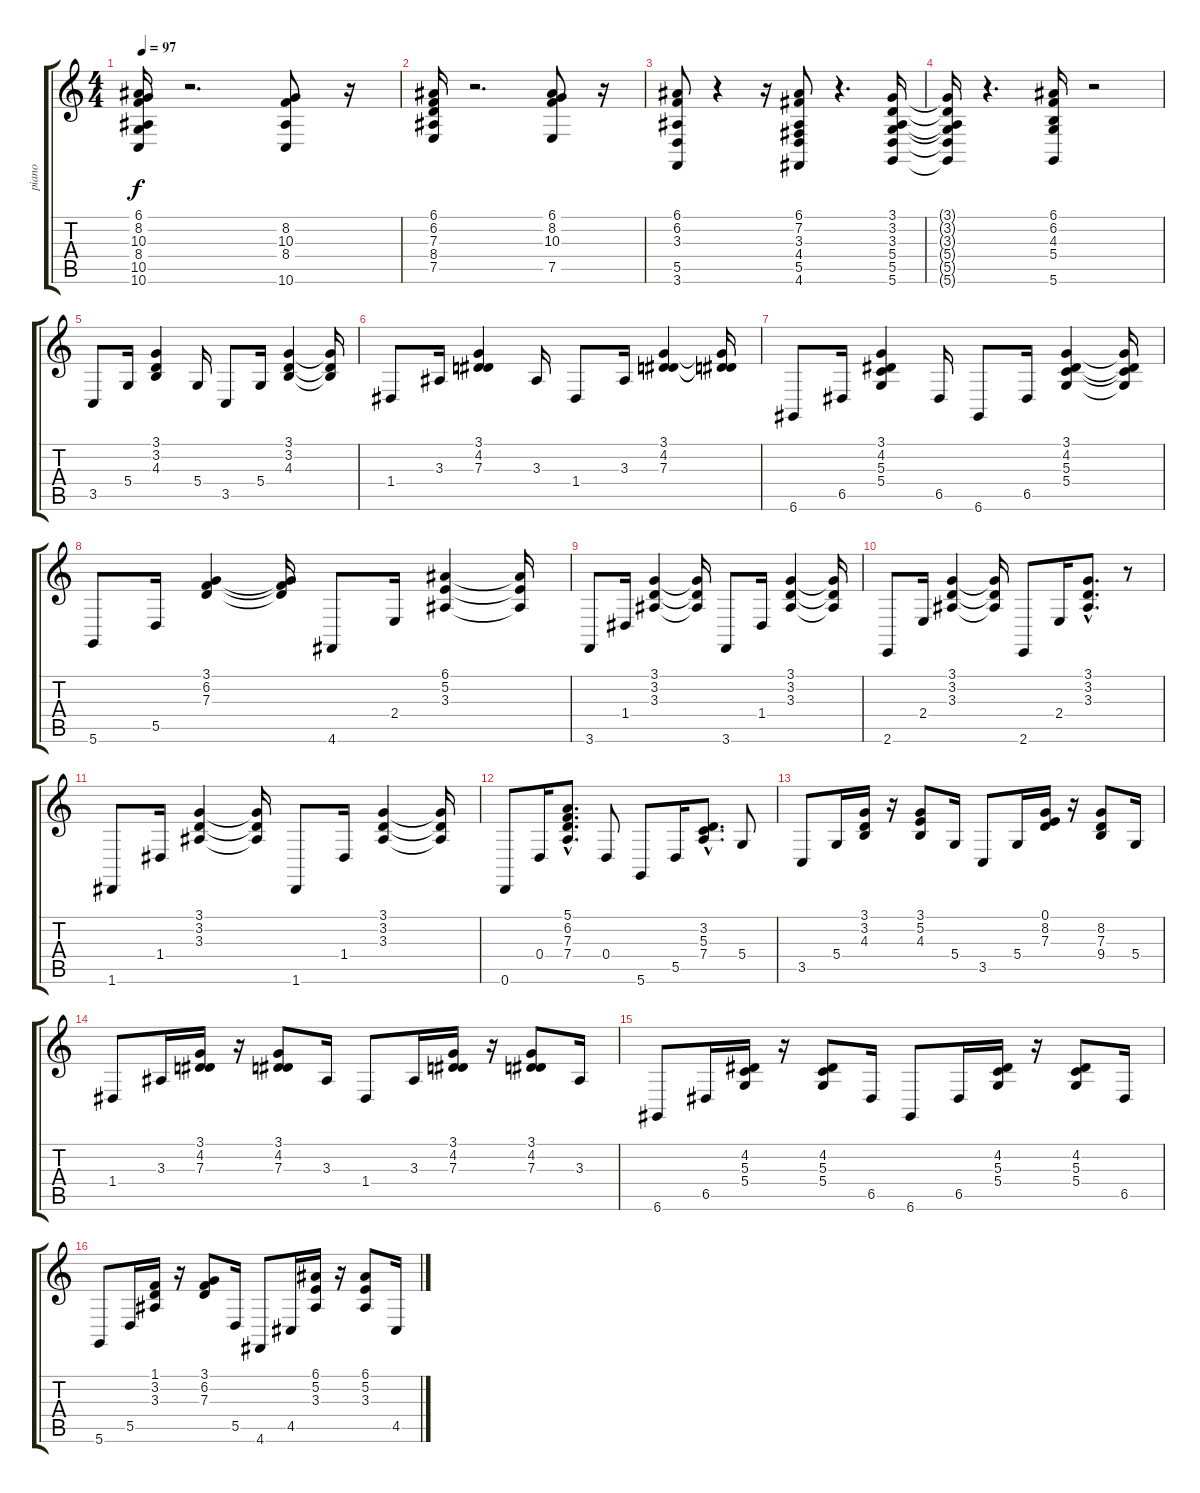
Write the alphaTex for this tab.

\track ("piano" "piano") {instrument electricgrandpiano}
\staff {score tabs}
\tuning (E4 B3 G3 D3 A2 D2) {hide}
\ts (4 4)
\tempo 97
\clef g2
\ks c
(6.1 8.2 10.3 8.4 10.5 10.6).16{dy f} r.2{d} (8.2 10.3 8.4 10.6).8 r.16 |
(6.1 6.2 7.3 8.4 7.5).16 r.2{d} (6.1 8.2 10.3 7.5).8 r.16 |
(6.1 6.2 3.3 5.5 3.6).8 r.4 r.16 (6.1 7.2 3.3 4.4 5.5 4.6).8 r.4{d} (3.1 3.2 3.3 5.4 5.5 5.6).16 |
(3.1{t} 3.2{t} 3.3{t} 5.4{t} 5.5{t} 5.6{t}).16 r.4{d} (6.1 6.2 4.3 5.4 5.6).16 r.2 |
3.5.8 5.4.16 (3.1 3.2 4.3).4 5.4.16 3.5.8 5.4.16 (3.1 3.2 4.3).4 (3.1{t} 3.2{t} 4.3{t}).16 |
1.4.8 3.3.16 (3.1 4.2 7.3).4 3.3.16 1.4.8 3.3.16 (3.1 4.2 7.3).4 (3.1{t} 4.2{t} 7.3{t}).16 |
6.6.8 6.5.16 (3.1 4.2 5.3 5.4).4 6.5.16 6.6.8 6.5.16 (3.1 4.2 5.3 5.4).4 (3.1{t} 4.2{t} 5.3{t} 5.4{t}).16 |
5.6.8 5.5.16 (3.1 6.2 7.3).4 (3.1{t} 6.2{t} 7.3{t}).16 4.6.8 2.4.16 (6.1 5.2 3.3).4 (6.1{t} 5.2{t} 3.3{t}).16 |
3.6.8 1.4.16 (3.1 3.2 3.3).4 (3.1{t} 3.2{t} 3.3{t}).16 3.6.8 1.4.16 (3.1 3.2 3.3).4 (3.1{t} 3.2{t} 3.3{t}).16 |
2.6.8 2.4.16 (3.1 3.2 3.3).4 (3.1{t} 3.2{t} 3.3{t}).16 2.6.8 2.4.16 (3.1{hac} 3.2{hac} 3.3{hac}).8{d} r.8 |
1.6.8 1.4.16 (3.1 3.2 3.3).4 (3.1{t} 3.2{t} 3.3{t}).16 1.6.8 1.4.16 (3.1 3.2 3.3).4 (3.1{t} 3.2{t} 3.3{t}).16 |
0.6.8 0.4.16 (5.1{hac} 6.2{hac} 7.3{hac} 7.4{hac}).8{d} 0.4.8 5.6.8 5.5.16 (3.2{hac} 5.3{hac} 7.4{hac}).8{d} 5.4.8 |
3.5.8 5.4.16 (3.1 3.2 4.3).16 r.16 (3.1 5.2 4.3).8 5.4.16 3.5.8 5.4.16 (0.1 8.2 7.3).16 r.16 (8.2 7.3 9.4).8 5.4.16 |
1.4.8 3.3.16 (3.1 4.2 7.3).16 r.16 (3.1 4.2 7.3).8 3.3.16 1.4.8 3.3.16 (3.1 4.2 7.3).16 r.16 (3.1 4.2 7.3).8 3.3.16 |
6.6.8 6.5.16 (4.2 5.3 5.4).16 r.16 (4.2 5.3 5.4).8 6.5.16 6.6.8 6.5.16 (4.2 5.3 5.4).16 r.16 (4.2 5.3 5.4).8 6.5.16 |
5.6.8 5.5.16 (1.1 3.2 3.3).16 r.16 (3.1 6.2 7.3).8 5.5.16 4.6.8 4.5.16 (6.1 5.2 3.3).16 r.16 (6.1 5.2 3.3).8 4.5.16
